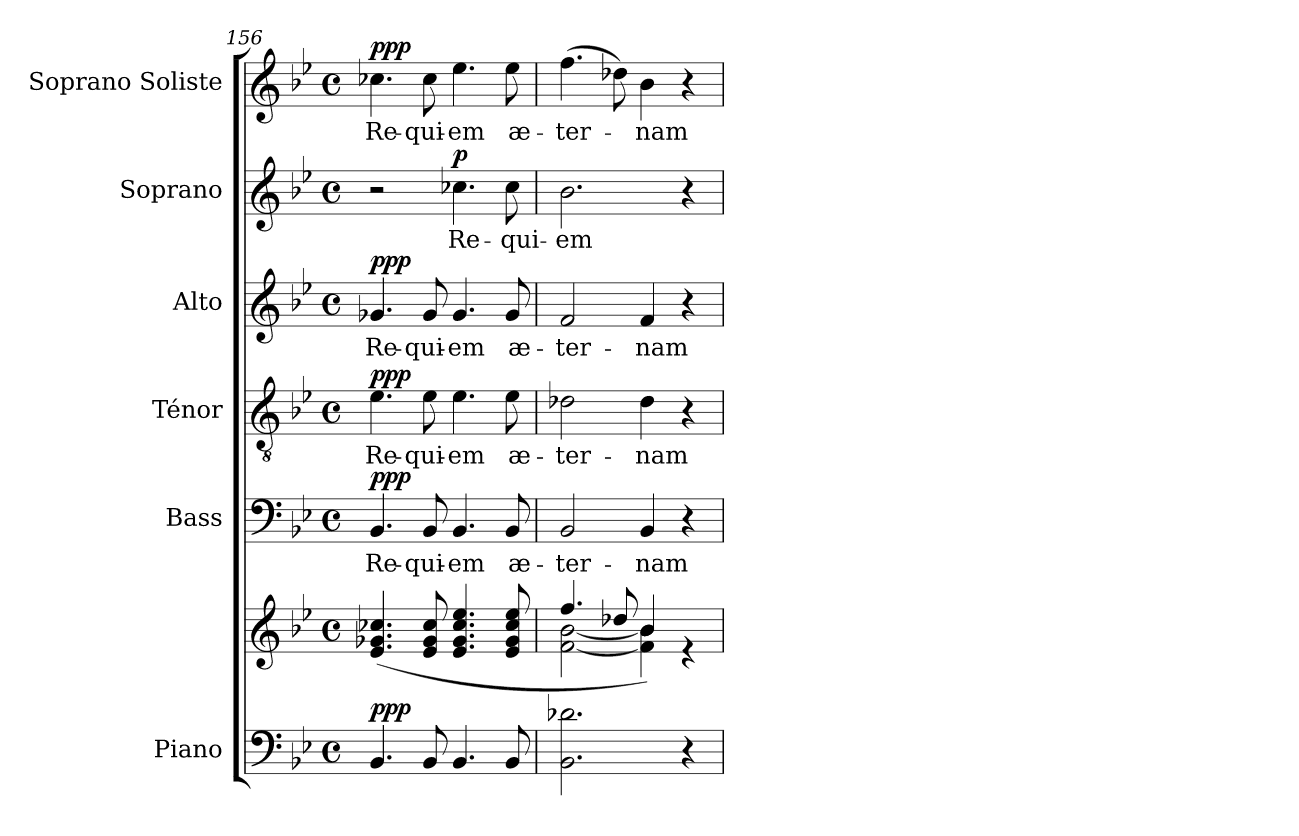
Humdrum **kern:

**kern	**kern	**dynam	**kern	**text	**dynam	**kern	**text	**dynam	**kern	**text	**dynam	**kern	**text	**dynam	**kern	**text	**dynam
*part6	*part6	*part6	*part5	*part5	*part5	*part4	*part4	*part4	*part3	*part3	*part3	*part2	*part2	*part2	*part1	*part1	*part1
*staff7	*staff6	*staff6/7	*staff5	*staff5	*staff5	*staff4	*staff4	*staff4	*staff3	*staff3	*staff3	*staff2	*staff2	*staff2	*staff1	*staff1	*staff1
*I"Piano	*	*	*I"Bass	*	*	*I"Ténor	*	*	*I"Alto	*	*	*I"Soprano	*	*	*I"Soprano Soliste	*	*
*I'Pno.	*	*	*I'B.	*	*	*I'T.	*	*	*I'A.	*	*	*I'S.	*	*	*	*	*
*clefF4	*clefG2	*	*clefF4	*	*	*clefGv2	*	*	*clefG2	*	*	*clefG2	*	*	*clefG2	*	*
*k[b-e-]	*k[b-e-]	*	*k[b-e-]	*	*	*k[b-e-]	*	*	*k[b-e-]	*	*	*k[b-e-]	*	*	*k[b-e-]	*	*
*M4/4	*M4/4	*	*M4/4	*	*	*M4/4	*	*	*M4/4	*	*	*M4/4	*	*	*M4/4	*	*
*met(c)	*met(c)	*	*met(c)	*	*	*met(c)	*	*	*met(c)	*	*	*met(c)	*	*	*met(c)	*	*
=156	=156	=156	=156	=156	=156	=156	=156	=156	=156	=156	=156	=156	=156	=156	=156	=156	=156
!	!	!LO:DY:a=2	!	!	!LO:DY:a	!	!	!LO:DY:a	!	!	!LO:DY:a	!	!	!	!	!	!LO:DY:a
4.BB-/	(4.e-/ 4.g-X/ 4.cc-X/	ppp	4.BB-/	Re-	ppp	4.e-\	Re-	ppp	4.g-X/	Re-	ppp	2r	.	.	4.cc-X\	Re-	ppp
8BB-/	8e-/ 8g-/ 8cc-/	.	8BB-/	-qui-	.	8e-\	-qui-	.	8g-/	-qui-	.	.	.	.	8cc-\	-qui-	.
!	!	!	!	!	!	!	!	!	!	!	!	!	!	!LO:DY:a	!	!	!
4.BB-/	4.e-/ 4.g-/ 4.cc-/ 4.ee-/	.	4.BB-/	-em	.	4.e-\	-em	.	4.g-/	-em	.	4.cc-X\	Re-	p	4.ee-\	-em	.
8BB-/	8e-/ 8g-/ 8cc-/ 8ee-/	.	8BB-/	æ-	.	8e-\	æ-	.	8g-/	æ-	.	8cc-\	-qui-	.	8ee-\	æ-	.
=157	=157	=157	=157	=157	=157	=157	=157	=157	=157	=157	=157	=157	=157	=157	=157	=157	=157
*	*^	*	*	*	*	*	*	*	*	*	*	*	*	*	*	*	*
2.BB-\ 2.d-X\	4.ff/	[2f\ [2b-\	.	2BB-/	-ter-	.	2d-X\	-ter-	.	2f/	-ter-	.	2.b-\	-em	.	(4.ff\	-ter-	.
.	8dd-X/	.	.	.	.	.	.	.	.	.	.	.	.	.	.	8dd-X\)	.	.
.	4b-/)	4f\] 4b-\]	.	4BB-/	-nam	.	4d-\	-nam	.	4f/	-nam	.	.	.	.	4b-\	-nam	.
4r	4re	4ryy	.	4r	.	.	4r	.	.	4r	.	.	4r	.	.	4r	.	.
*	*v	*v	*	*	*	*	*	*	*	*	*	*	*	*	*	*	*	*
=	=	=	=	=	=	=	=	=	=	=	=	=	=	=	=	=	=
*-	*-	*-	*-	*-	*-	*-	*-	*-	*-	*-	*-	*-	*-	*-	*-	*-	*-
